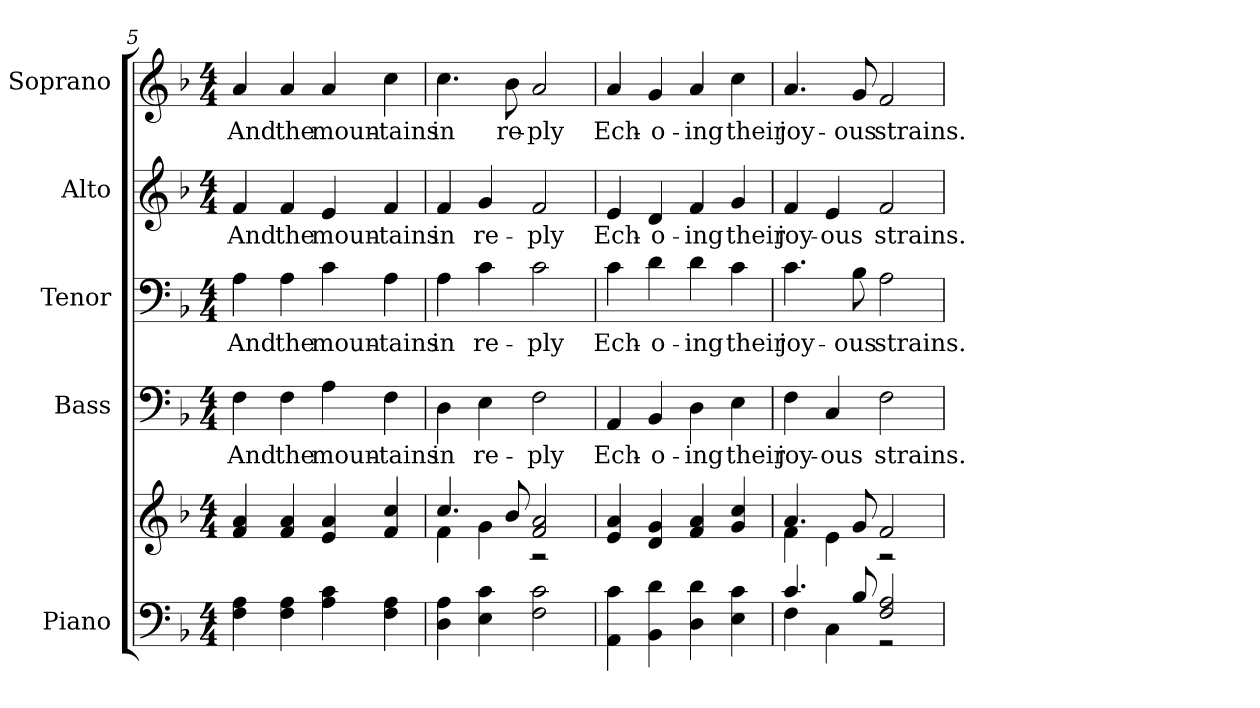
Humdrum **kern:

**kern	**kern	**kern	**text	**kern	**text	**kern	**text	**kern	**text
*part5	*part5	*part4	*part4	*part3	*part3	*part2	*part2	*part1	*part1
*staff6	*staff5	*staff4	*staff4	*staff3	*staff3	*staff2	*staff2	*staff1	*staff1
*I"Piano	*	*I"Bass	*	*I"Tenor	*	*I"Alto	*	*I"Soprano	*
*I'Pno.	*	*I'B.	*	*I'T.	*	*I'A.	*	*I'S.	*
!!LO:PB:g=z
*clefF4	*clefG2	*clefF4	*	*clefF4	*	*clefG2	*	*clefG2	*
*k[b-]	*k[b-]	*k[b-]	*	*k[b-]	*	*k[b-]	*	*k[b-]	*
*F:	*F:	*F:	*	*F:	*	*F:	*	*F:	*
*M4/4	*M4/4	*M4/4	*	*M4/4	*	*M4/4	*	*M4/4	*
=5	=5	=5	=5	=5	=5	=5	=5	=5	=5
!	!	!	!LO:LY:b:color=#000000	!	!	!	!	!	!
!	!	!	!	!	!LO:LY:b:color=#000000	!	!	!	!
!	!	!	!	!	!	!	!LO:LY:b:color=#000000	!	!
!	!	!	!	!	!	!	!	!	!LO:LY:b:color=#000000
4Fi\ 4Ai	4fi/ 4ai	4Fi\	And	4Ai\	And	4fi/	And	4ai/	And
!	!	!	!LO:LY:b:color=#000000	!	!	!	!	!	!
!	!	!	!	!	!LO:LY:b:color=#000000	!	!	!	!
!	!	!	!	!	!	!	!LO:LY:b:color=#000000	!	!
!	!	!	!	!	!	!	!	!	!LO:LY:b:color=#000000
4Fi\ 4Ai	4fi/ 4ai	4Fi\	the	4Ai\	the	4fi/	the	4ai/	the
!	!	!	!LO:LY:b:color=#000000	!	!	!	!	!	!
!	!	!	!	!	!LO:LY:b:color=#000000	!	!	!	!
!	!	!	!	!	!	!	!LO:LY:b:color=#000000	!	!
!	!	!	!	!	!	!	!	!	!LO:LY:b:color=#000000
4Ai\ 4ci	4ei/ 4ai	4Ai\	moun-	4ci\	moun-	4ei/	moun-	4ai/	moun-
!	!	!	!LO:LY:b:color=#000000	!	!	!	!	!	!
!	!	!	!	!	!LO:LY:b:color=#000000	!	!	!	!
!	!	!	!	!	!	!	!LO:LY:b:color=#000000	!	!
!	!	!	!	!	!	!	!	!	!LO:LY:b:color=#000000
4Fi\ 4Ai	4fi/ 4cci	4Fi\	-tains	4Ai\	-tains	4fi/	-tains	4cci\	-tains
=6	=6	=6	=6	=6	=6	=6	=6	=6	=6
*	*^	*	*	*	*	*	*	*	*
!	!	!	!	!LO:LY:b:color=#000000	!	!	!	!	!	!
!	!	!	!	!	!	!LO:LY:b:color=#000000	!	!	!	!
!	!	!	!	!	!	!	!	!LO:LY:b:color=#000000	!	!
!	!	!	!	!	!	!	!	!	!	!LO:LY:b:color=#000000
4Di\ 4Ai	4.cci/	4fi\	4Di\	in	4Ai\	in	4fi/	in	4.cci\	in
!	!	!	!	!LO:LY:b:color=#000000	!	!	!	!	!	!
!	!	!	!	!	!	!LO:LY:b:color=#000000	!	!	!	!
!	!	!	!	!	!	!	!	!LO:LY:b:color=#000000	!	!
4Ei\ 4ci	.	4gi\	4Ei\	re-	4ci\	re-	4gi/	re-	.	.
!	!	!	!	!	!	!	!	!	!	!LO:LY:b:color=#000000
.	8b-i/	.	.	.	.	.	.	.	8b-i\	re-
!	!	!	!	!LO:LY:b:color=#000000	!	!	!	!	!	!
!	!	!	!	!	!	!LO:LY:b:color=#000000	!	!	!	!
!	!	!	!	!	!	!	!	!LO:LY:b:color=#000000	!	!
!	!	!	!	!	!	!	!	!	!	!LO:LY:b:color=#000000
2Fi\ 2ci	2fi/ 2ai	2r	2Fi\	-ply	2ci\	-ply	2fi/	-ply	2ai/	-ply
*	*v	*v	*	*	*	*	*	*	*	*
!!LO:PB:g=z
=7	=7	=7	=7	=7	=7	=7	=7	=7	=7
*	*^	*	*	*	*	*	*	*	*
!	!	!	!	!LO:LY:b:color=#000000	!	!	!	!	!	!
*	*v	*v	*	*	*	*	*	*	*	*
*	*^	*	*	*	*	*	*	*	*
!	!	!	!	!	!	!LO:LY:b:color=#000000	!	!	!	!
*	*v	*v	*	*	*	*	*	*	*	*
*	*^	*	*	*	*	*	*	*	*
!	!	!	!	!	!	!	!	!LO:LY:b:color=#000000	!	!
*	*v	*v	*	*	*	*	*	*	*	*
*	*^	*	*	*	*	*	*	*	*
!	!	!	!	!	!	!	!	!	!	!LO:LY:b:color=#000000
*	*v	*v	*	*	*	*	*	*	*	*
4AAi\ 4ci	4ei/ 4ai	4AAi/	Ech-	4ci\	Ech-	4ei/	Ech-	4ai/	Ech-
!	!	!	!LO:LY:b:color=#000000	!	!	!	!	!	!
!	!	!	!	!	!LO:LY:b:color=#000000	!	!	!	!
!	!	!	!	!	!	!	!LO:LY:b:color=#000000	!	!
!	!	!	!	!	!	!	!	!	!LO:LY:b:color=#000000
4BB-i\ 4di	4di/ 4gi	4BB-i/	-o-	4di\	-o-	4di/	-o-	4gi/	-o-
!	!	!	!LO:LY:b:color=#000000	!	!	!	!	!	!
!	!	!	!	!	!LO:LY:b:color=#000000	!	!	!	!
!	!	!	!	!	!	!	!LO:LY:b:color=#000000	!	!
!	!	!	!	!	!	!	!	!	!LO:LY:b:color=#000000
4Di\ 4di	4fi/ 4ai	4Di\	-ing	4di\	-ing	4fi/	-ing	4ai/	-ing
!	!	!	!LO:LY:b:color=#000000	!	!	!	!	!	!
!	!	!	!	!	!LO:LY:b:color=#000000	!	!	!	!
!	!	!	!	!	!	!	!LO:LY:b:color=#000000	!	!
!	!	!	!	!	!	!	!	!	!LO:LY:b:color=#000000
4Ei\ 4ci	4gi/ 4cci	4Ei\	their	4ci\	their	4gi/	their	4cci\	their
=8	=8	=8	=8	=8	=8	=8	=8	=8	=8
*^	*^	*	*	*	*	*	*	*	*
!	!	!	!	!	!LO:LY:b:color=#000000	!	!	!	!	!	!
!	!	!	!	!	!	!	!LO:LY:b:color=#000000	!	!	!	!
!	!	!	!	!	!	!	!	!	!LO:LY:b:color=#000000	!	!
!	!	!	!	!	!	!	!	!	!	!	!LO:LY:b:color=#000000
4.ci/	4Fi\	4.ai/	4fi\	4Fi\	joy-	4.ci\	joy-	4fi/	joy-	4.ai/	joy-
!	!	!	!	!	!LO:LY:b:color=#000000	!	!	!	!	!	!
!	!	!	!	!	!	!	!	!	!LO:LY:b:color=#000000	!	!
.	4Ci\	.	4ei\	4Ci/	-ous	.	.	4ei/	-ous	.	.
!	!	!	!	!	!	!	!LO:LY:b:color=#000000	!	!	!	!
!	!	!	!	!	!	!	!	!	!	!	!LO:LY:b:color=#000000
8B-i/	.	8gi/	.	.	.	8B-i\	-ous	.	.	8gi/	-ous
!	!	!	!	!	!LO:LY:b:color=#000000	!	!	!	!	!	!
!	!	!	!	!	!	!	!LO:LY:b:color=#000000	!	!	!	!
!	!	!	!	!	!	!	!	!	!LO:LY:b:color=#000000	!	!
!	!	!	!	!	!	!	!	!	!	!	!LO:LY:b:color=#000000
2Fi/ 2Ai	2r	2fi/	2r	2Fi\	strains.	2Ai\	strains.	2fi/	strains.	2fi/	strains.
*v	*v	*	*	*	*	*	*	*	*	*	*
*	*v	*v	*	*	*	*	*	*	*	*
=	=	=	=	=	=	=	=	=	=
*-	*-	*-	*-	*-	*-	*-	*-	*-	*-
